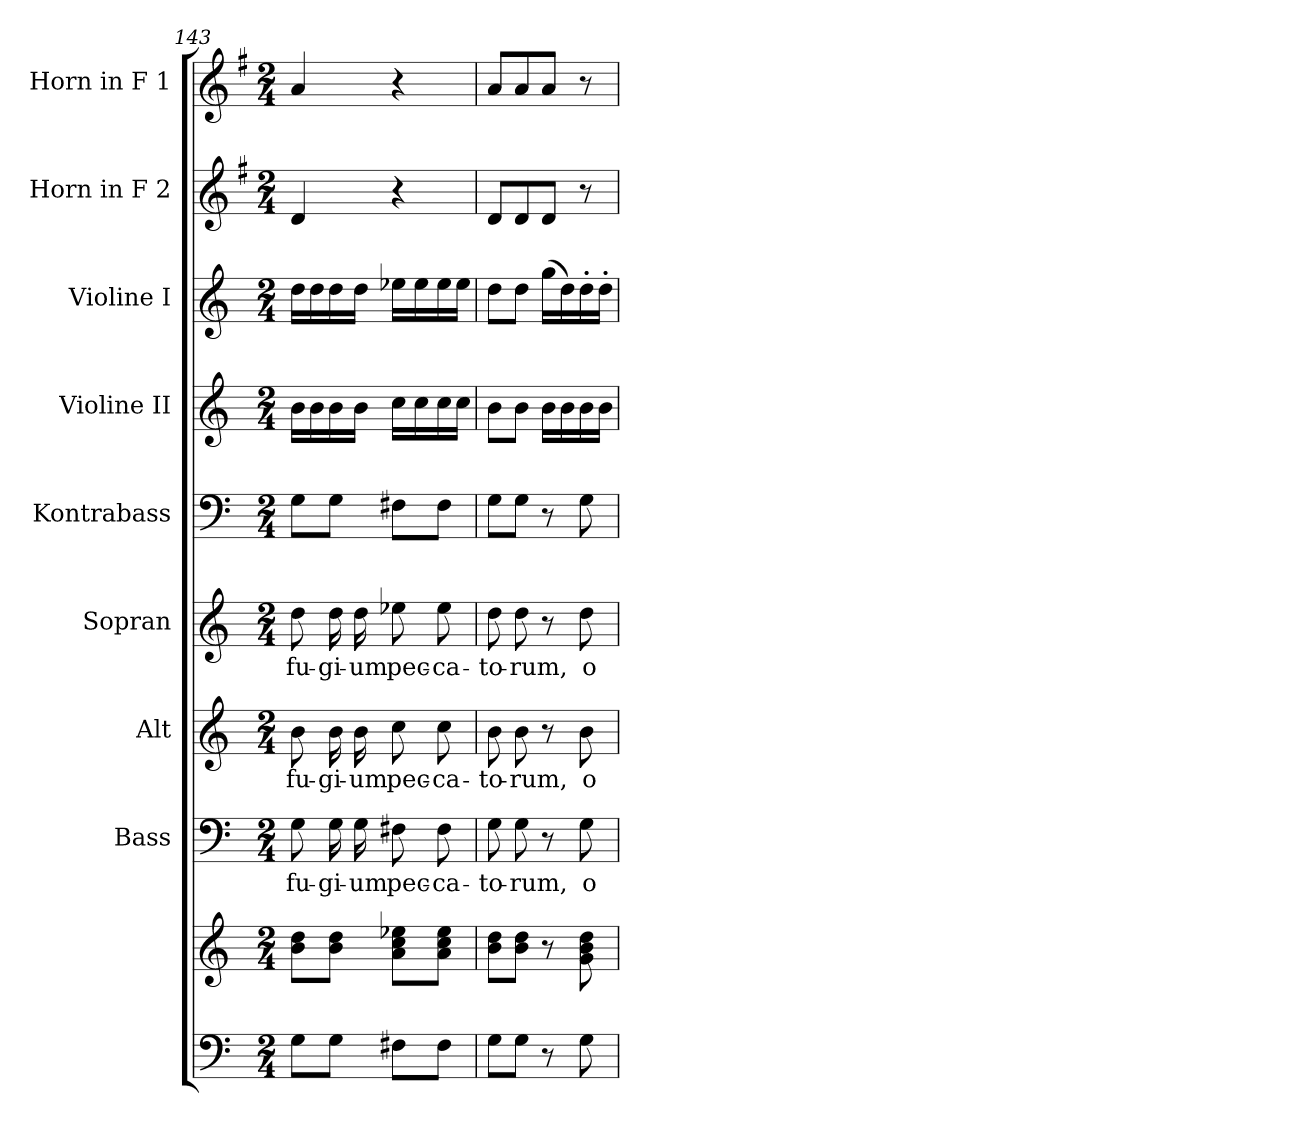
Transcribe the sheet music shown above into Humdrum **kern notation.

**kern	**kern	**kern	**text	**kern	**text	**kern	**text	**kern	**kern	**kern	**kern	**kern
*part9	*part9	*part8	*part8	*part7	*part7	*part6	*part6	*part5	*part4	*part3	*part2	*part1
*staff10	*staff9	*staff8	*staff8	*staff7	*staff7	*staff6	*staff6	*staff5	*staff4	*staff3	*staff2	*staff1
*	*	*I"Bass	*	*I"Alt	*	*I"Sopran	*	*I"Kontrabass	*I"Violine II	*I"Violine I	*I"Horn in F 2	*I"Horn in F 1
*	*	*I'B.	*	*I'A.	*	*I'S.	*	*I'Kb.	*I'Vl. II	*I'Vl. I	*I'Hrn. 2	*I'Hrn. 1
*clefF4	*clefG2	*clefF4	*	*clefG2	*	*clefG2	*	*clefF4	*clefG2	*clefG2	*clefG2	*clefG2
*	*	*	*	*	*	*	*	*ITrd7c12	*	*	*ITrd4c7	*ITrd4c7
*k[]	*k[]	*k[]	*	*k[]	*	*k[]	*	*k[]	*k[]	*k[]	*k[]	*k[]
*C:	*C:	*C:	*	*C:	*	*C:	*	*C:	*C:	*C:	*C:	*C:
*M2/4	*M2/4	*M2/4	*	*M2/4	*	*M2/4	*	*M2/4	*M2/4	*M2/4	*M2/4	*M2/4
=143	=143	=143	=143	=143	=143	=143	=143	=143	=143	=143	=143	=143
!	!	!	!LO:LY:b	!	!LO:LY:b	!	!LO:LY:b	!	!	!	!	!
8G\L	8b\ 8dd\L	8G\	-fu-	8b\	-fu-	8dd\	-fu-	8GG\L	16b\LL	16dd\LL	4G/	4d/
.	.	.	.	.	.	.	.	.	16b\	16dd\	.	.
!	!	!	!LO:LY:b	!	!LO:LY:b	!	!LO:LY:b	!	!	!	!	!
8G\J	8b\ 8dd\J	16G\	-gi-	16b\	-gi-	16dd\	-gi-	8GG\J	16b\	16dd\	.	.
!	!	!	!LO:LY:b	!	!LO:LY:b	!	!LO:LY:b	!	!	!	!	!
.	.	16G\	-um	16b\	-um	16dd\	-um	.	16b\JJ	16dd\JJ	.	.
!	!	!	!LO:LY:b	!	!LO:LY:b	!	!LO:LY:b	!	!	!	!	!
8F#X\L	8a\ 8cc\ 8ee-X\L	8F#X\	pec-	8cc\	pec-	8ee-X\	pec-	8FF#X\L	16cc\LL	16ee-X\LL	4r	4r
.	.	.	.	.	.	.	.	.	16cc\	16ee-\	.	.
!	!	!	!LO:LY:b	!	!LO:LY:b	!	!LO:LY:b	!	!	!	!	!
8F#\J	8a\ 8cc\ 8ee-\J	8F#\	-ca-	8cc\	-ca-	8ee-\	-ca-	8FF#\J	16cc\	16ee-\	.	.
.	.	.	.	.	.	.	.	.	16cc\JJ	16ee-\JJ	.	.
=144	=144	=144	=144	=144	=144	=144	=144	=144	=144	=144	=144	=144
!	!	!	!LO:LY:b	!	!LO:LY:b	!	!LO:LY:b	!	!	!	!	!
8G\L	8b\ 8dd\L	8G\	-to-	8b\	-to-	8dd\	-to-	8GG\L	8b\L	8dd\L	8G/L	8d/L
!	!	!	!LO:LY:b	!	!LO:LY:b	!	!LO:LY:b	!	!	!	!	!
8G\J	8b\ 8dd\J	8G\	-rum,	8b\	-rum,	8dd\	-rum,	8GG\J	8b\J	8dd\J	8G/	8d/
8r	8r	8r	.	8r	.	8r	.	8r	16b\LL	(>16gg\LL	8G/J	8d/J
.	.	.	.	.	.	.	.	.	16b\	16dd\)	.	.
!	!	!	!LO:LY:b	!	!LO:LY:b	!	!LO:LY:b	!	!	!	!	!
8G\	8g\ 8b\ 8dd\	8G\	o-	8b\	o-	8dd\	o-	8GG\	16b\	16dd'>\	8r	8r
.	.	.	.	.	.	.	.	.	16b\JJ	16dd'>\JJ	.	.
=	=	=	=	=	=	=	=	=	=	=	=	=
*-	*-	*-	*-	*-	*-	*-	*-	*-	*-	*-	*-	*-
